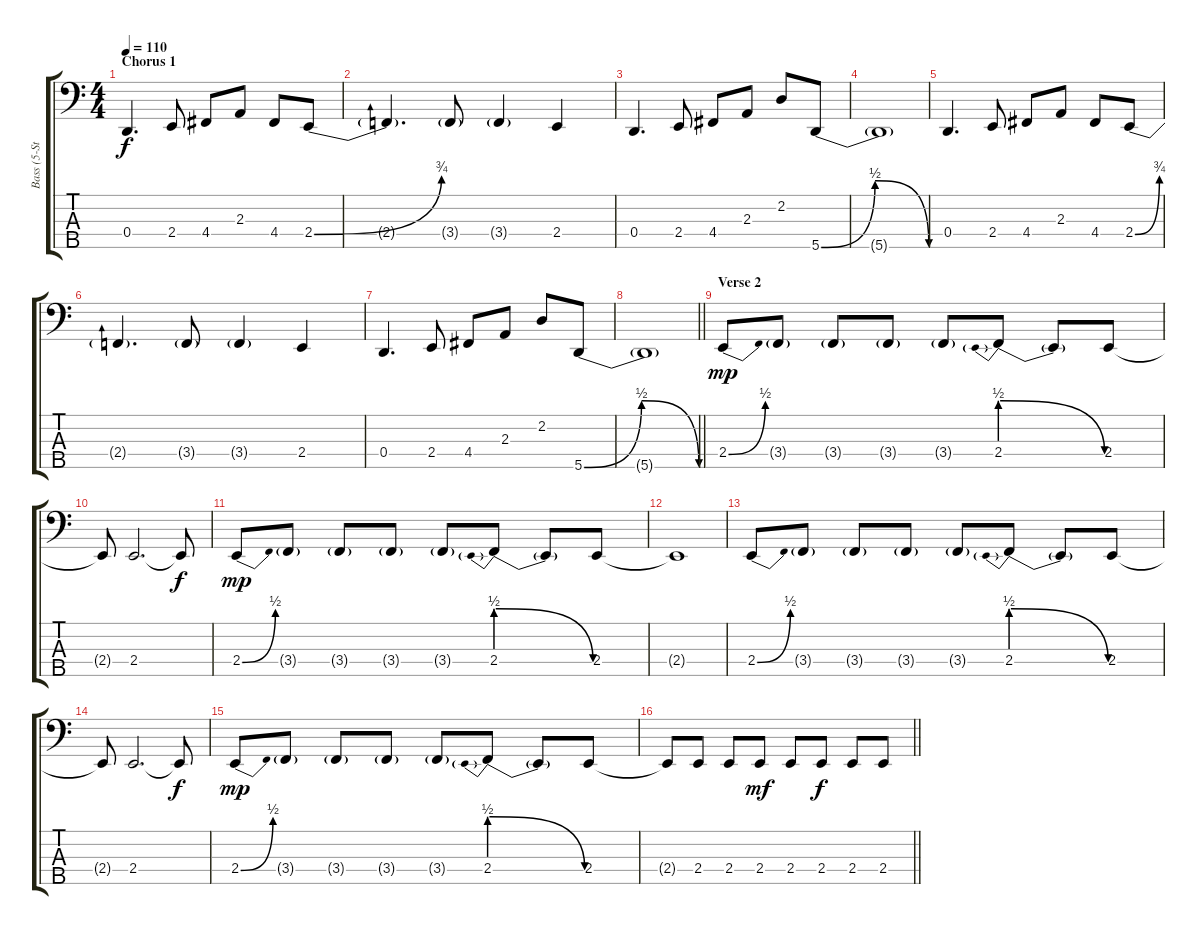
\track ("Bass (5-String)" "Bass (5-St") {instrument electricbassfinger}
\staff {score tabs}
\tuning (F2 C2 G1 D1 A0) {hide}
\ts (4 4)
\section ("" "Chorus 1")
\tempo 110
\clef f4
\ks c
0.4.4{d dy f} 2.4.8 4.4.8 2.3.8 4.4.8 2.4{be (bend 0 0 60 3)}.8 |
2.4{t}.4{d} 3.4{g}.8 3.4{g}.4 2.4.4 |
0.4.4{d} 2.4.8 4.4.8 2.3.8 2.2.8 5.5{be (bendrelease 0 0 30 2 45 2 60 0)}.8 |
5.5{t}.1 |
0.4.4{d} 2.4.8 4.4.8 2.3.8 4.4.8 2.4{be (bend 0 0 60 3)}.8 |
2.4{t}.4{d} 3.4{g}.8 3.4{g}.4 2.4.4 |
0.4.4{d} 2.4.8 4.4.8 2.3.8 2.2.8 5.5{be (bendrelease 0 0 30 2 45 2 60 0)}.8 |
\barLineRight lightlight
5.5{t}.1 |
\section ("" "Verse 2")
2.4{be (bend 0 0 60 2)}.8{dy mp} 3.4{g}.8 3.4{g}.8 3.4{g}.8 3.4{g}.8 2.4{be (prebendrelease 0 2 60 0)}.8 2.4{t}.8 2.4.8 |
2.4{t}.8 2.4.2{d} 2.4{t}.8{dy f} |
2.4{be (bend 0 0 60 2)}.8{dy mp} 3.4{g}.8 3.4{g}.8 3.4{g}.8 3.4{g}.8 2.4{be (prebendrelease 0 2 60 0)}.8 2.4{t}.8 2.4.8 |
2.4{t}.1 |
2.4{be (bend 0 0 60 2)}.8 3.4{g}.8 3.4{g}.8 3.4{g}.8 3.4{g}.8 2.4{be (prebendrelease 0 2 60 0)}.8 2.4{t}.8 2.4.8 |
2.4{t}.8 2.4.2{d} 2.4{t}.8{dy f} |
2.4{be (bend 0 0 60 2)}.8{dy mp} 3.4{g}.8 3.4{g}.8 3.4{g}.8 3.4{g}.8 2.4{be (prebendrelease 0 2 60 0)}.8 2.4{t}.8 2.4.8 |
\barLineRight lightlight
2.4{t}.8 2.4.8 2.4.8 2.4.8{dy mf} 2.4.8 2.4.8{dy f} 2.4.8 2.4.8
